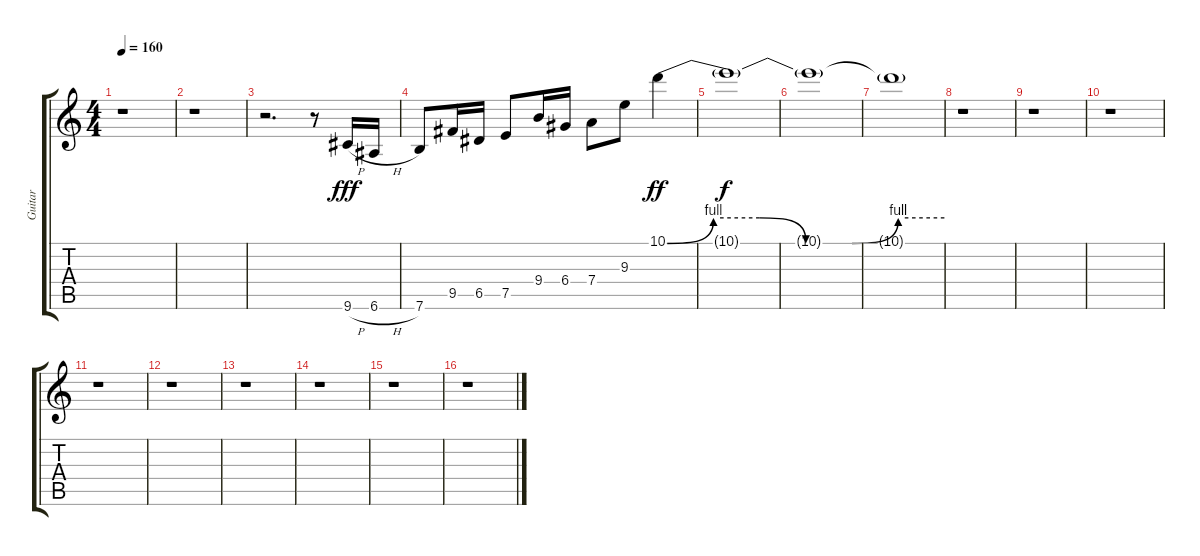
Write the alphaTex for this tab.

\track ("Guitar" "Guitar") {instrument distortionguitar}
\staff {score tabs}
\tuning (E4 B3 G3 D3 A2 E2) {hide}
\ts (4 4)
\tempo 160
\clef g2
\ks c
r.1{dy fff} |
r.1 |
r.2{d} r.8 9.6{h}.16 6.6{h}.16 |
7.6.8 9.5.16 6.5.16 7.5.8 9.4.16 6.4.16 7.4.8 9.3.8 10.1{be (custom 0 0 10 4 20 4 30 0 40 0 50 4 60 4)}.4{dy ff} |
10.1{t}.1{dy f} |
10.1{t}.1 |
10.1{t}.1 |
r.1 |
r.1 |
r.1 |
r.1 |
r.1 |
r.1 |
r.1 |
r.1 |
r.1
